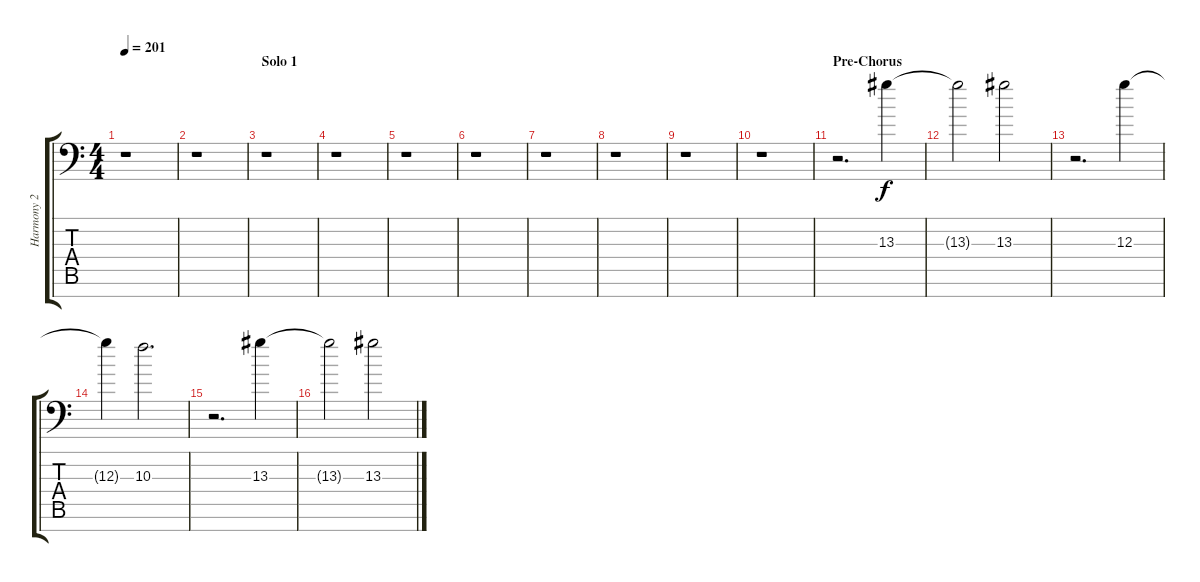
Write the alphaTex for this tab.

\track ("Harmony 2" "Harmony 2") {instrument overdrivenguitar}
\staff {score tabs}
\tuning (E4 B3 G3 D3 A2 E2 A1) {hide}
\ts (4 4)
\tempo 201
\clef f4
\ks aminor
r.1{dy f} |
r.1 |
\section ("" "Solo 1")
r.1 |
r.1 |
r.1 |
r.1 |
r.1 |
r.1 |
r.1 |
r.1 |
\section ("" "Pre-Chorus")
r.2{d} 13.3.4 |
13.3{t}.2 13.3.2 |
r.2{d} 12.3.4 |
12.3{t}.4 10.3.2{d} |
r.2{d} 13.3.4 |
13.3{t}.2 13.3.2
